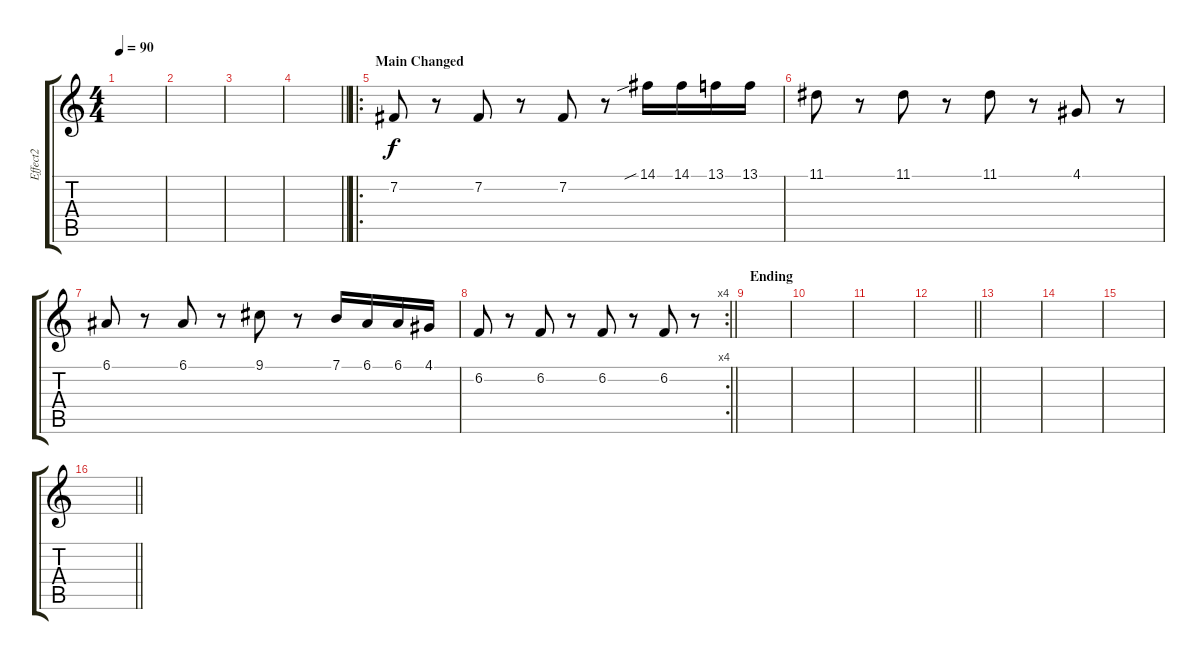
\track ("Effect2" "Effect2") {instrument lead6voice}
\staff {score tabs}
\tuning (E4 B3 G3 D3 A2 E2) {hide}
\ts (4 4)
\tempo 90
\clef g2
\ks c
|
|
|
\barLineRight lightlight
|
\ro
\section ("" "Main Changed")
7.2.8 r.8 7.2.8 r.8 7.2.8 r.8 14.1{sib}.16 14.1.16 13.1.16 13.1.16 |
11.1.8 r.8 11.1.8 r.8 11.1.8 r.8 4.1.8 r.8 |
6.1.8 r.8 6.1.8 r.8 9.1.8 r.8 7.1.16 6.1.16 6.1.16 4.1.16 |
\rc 4
\barLineRight lightlight
6.2.8 r.8 6.2.8 r.8 6.2.8 r.8 6.2.8 r.8 |
\section ("" "Ending")
|
|
|
\barLineRight lightlight
|
|
|
|
\barLineRight lightlight
